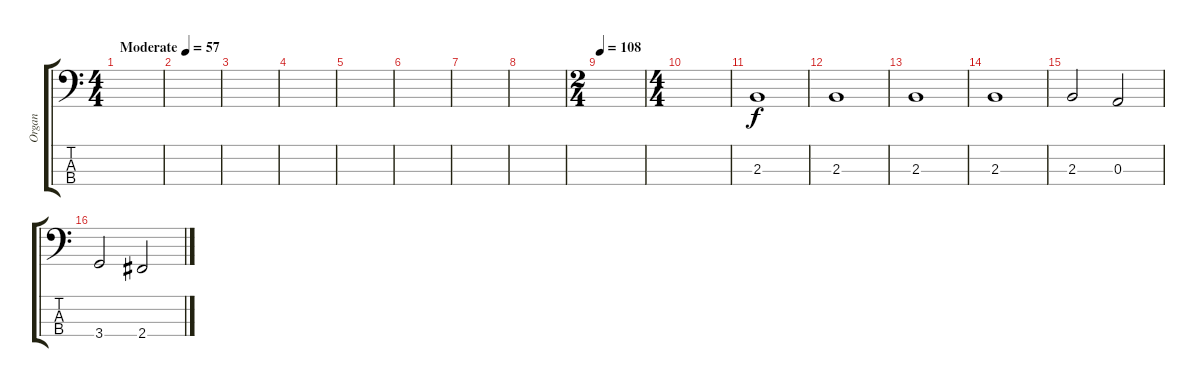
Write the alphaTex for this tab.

\track ("Organ" "Organ") {instrument electricbasspick}
\staff {score tabs}
\tuning (G2 D2 A1 E1) {hide}
\ts (4 4)
\tempo (57 "Moderate")
\clef f4
\ks c
|
|
|
|
|
|
|
|
\ts (2 4)
\tempo 108
|
\ts (4 4)
|
2.3.1 |
2.3.1 |
2.3.1 |
2.3.1 |
2.3.2 0.3.2 |
3.4.2 2.4.2
